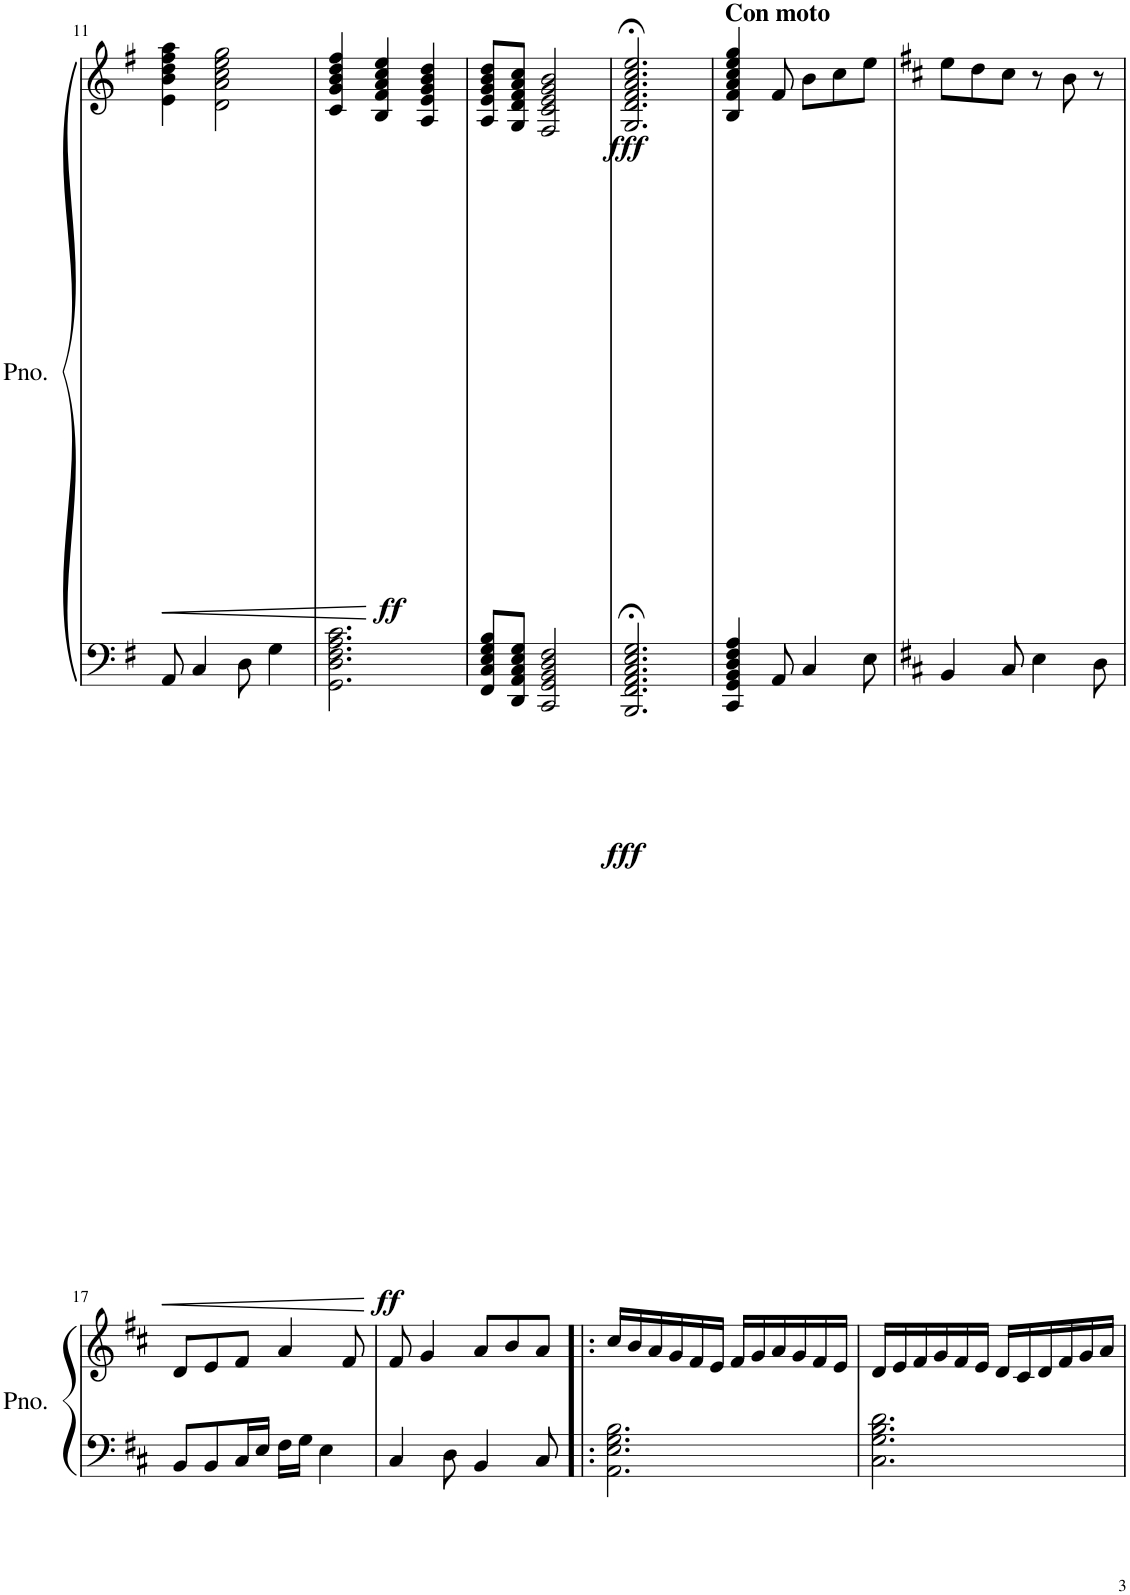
**kern	**kern	**dynam
*part1	*part1	*part1
*staff2	*staff1	*staff1/2
*I"Piano	*	*
*I'Pno.	*	*
!!LO:PB:g=z
*clefF4	*clefG2	*
*k[f#]	*k[f#]	*
*M6/8	*M6/8	*
=11	=11	=11
!	!	!LO:HP:b
8AA/	4e\ 4b\ 4dd\ 4ff#\ 4aa\	<
4C/	.	.
.	2d\ 2a\ 2cc\ 2ee\ 2gg\	.
8D\	.	.
4G\	.	.
.	.	[
=12	=12	=12
!	!	!LO:DY:b=2
!	!	!LO:DY:n=1:b
2.GG\ 2.D\ 2.F#\ 2.A\ 2.c\	4c/ 4g/ 4b/ 4dd/ 4ff#/	ff ff
.	4B/ 4f#/ 4a/ 4cc/ 4ee/	.
.	4A/ 4e/ 4g/ 4b/ 4dd/	.
=13	=13	=13
8FF#/ 8C/ 8E/ 8G/ 8B/L	8A/ 8e/ 8g/ 8b/ 8dd/L	.
8DD/ 8AA/ 8C/ 8E/ 8G/J	8G/ 8d/ 8f#/ 8a/ 8cc/J	.
2CC/ 2GG/ 2BB/ 2D/ 2F#/	2F#/ 2c/ 2e/ 2g/ 2b/	.
=14	=14	=14
!	!	!LO:DY:b=2
!	!	!LO:DY:n=1:b
2.BBB/;< 2.FF#/;< 2.AA/;< 2.C/;< 2.E/;< 2.G/;<	2.G/;< 2.d/;< 2.f#/;< 2.a/;< 2.cc/;< 2.ee/;<	fff fff
=15	=15	=15
!	!LO:TX:a:B:t=Con moto	!
4CC/ 4GG/ 4BB/ 4D/ 4F#/ 4A/	4B/ 4f#/ 4a/ 4cc/ 4ee/ 4gg/	.
8AA/	8f#/	.
4C/	8b\L	.
.	8cc\	.
8E\	8ee\J	.
=16	=16	=16
*k[f#c#]	*k[f#c#]	*
4BB/	8ee\L	.
.	8dd\	.
8C#/	8cc#\J	.
4E\	8r	.
.	8b\	.
8D\	8r	.
!!LO:LB:g=z
=17	=17	=17
8BB/L	8d/L	.
8BB/	8e/	.
16C#/L	8f#/J	.
16E/JJ	.	.
16F#\LL	4a/	.
16G\JJ	.	.
4E\	.	.
.	8f#/	.
=18	=18	=18
4C#/	8f#/	.
.	4g/	.
8D\	.	.
4BB/	8a/L	.
.	8b/	.
8C#/	8a/J	.
=19!|:	=19!|:	=19!|:
2.AA\ 2.E\ 2.G\ 2.B\	16cc#/LL	.
.	16b/	.
.	16a/	.
.	16g/	.
.	16f#/	.
.	16e/JJ	.
.	16f#/LL	.
.	16g/	.
.	16a/	.
.	16g/	.
.	16f#/	.
.	16e/JJ	.
=20	=20	=20
2.C#\ 2.G\ 2.B\ 2.d\	16d/LL	.
.	16e/	.
.	16f#/	.
.	16g/	.
.	16f#/	.
.	16e/JJ	.
.	16d/LL	.
.	16c#/	.
.	16d/	.
.	16f#/	.
.	16g/	.
.	16a/JJ	.
=	=	=
*-	*-	*-
